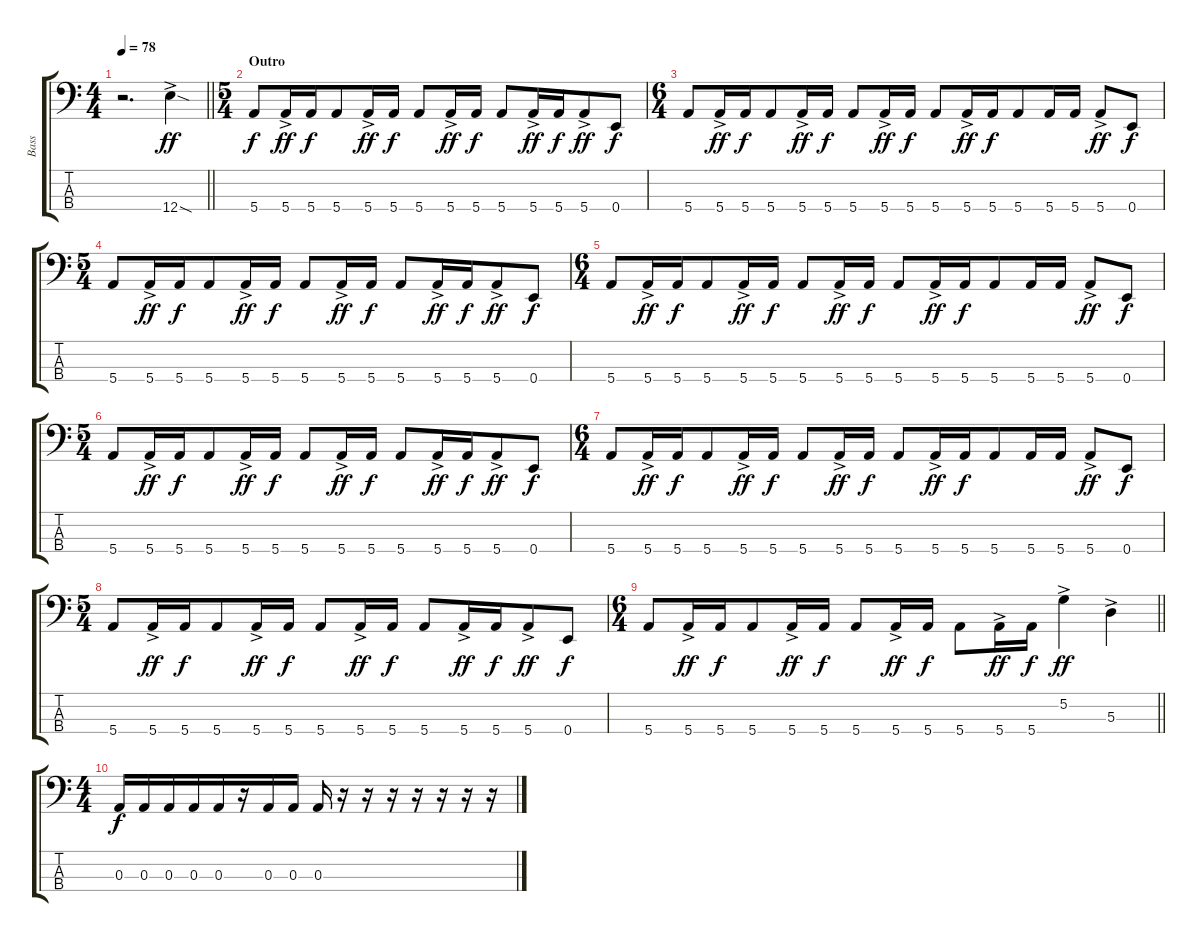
\track ("Bass" "Bass") {instrument electricbasspick}
\staff {score tabs}
\tuning (G2 D2 A1 E1) {hide}
\ts (4 4)
\tempo 78
\clef f4
\barLineRight lightlight
\ks c
r.2{d dy f} 12.4{sod ac}.4{dy ff} |
\ts (5 4)
\section ("" "Outro")
5.4.8{dy f} 5.4{ac}.16{dy ff beam merge} 5.4.16{dy f beam merge} 5.4.8 5.4{ac}.16{dy ff beam merge} 5.4.16{dy f} 5.4.8 5.4{ac}.16{dy ff} 5.4.16{dy f} 5.4.8{beam merge} 5.4{ac}.16{dy ff beam merge} 5.4.16{dy f beam merge} 5.4{ac}.8{dy ff beam merge} 0.4.8{dy f} |
\ts (6 4)
5.4.8 5.4{ac}.16{dy ff beam merge} 5.4.16{dy f beam merge} 5.4.8 5.4{ac}.16{dy ff beam merge} 5.4.16{dy f} 5.4.8 5.4{ac}.16{dy ff} 5.4.16{dy f} 5.4.8{beam merge} 5.4{ac}.16{dy ff beam merge} 5.4.16{dy f beam merge} 5.4.8 5.4.16{beam merge} 5.4.16 5.4{ac}.8{dy ff beam merge} 0.4.8{dy f} |
\ts (5 4)
5.4.8 5.4{ac}.16{dy ff beam merge} 5.4.16{dy f beam merge} 5.4.8 5.4{ac}.16{dy ff beam merge} 5.4.16{dy f} 5.4.8 5.4{ac}.16{dy ff} 5.4.16{dy f} 5.4.8{beam merge} 5.4{ac}.16{dy ff beam merge} 5.4.16{dy f beam merge} 5.4{ac}.8{dy ff beam merge} 0.4.8{dy f} |
\ts (6 4)
5.4.8 5.4{ac}.16{dy ff beam merge} 5.4.16{dy f beam merge} 5.4.8 5.4{ac}.16{dy ff beam merge} 5.4.16{dy f} 5.4.8 5.4{ac}.16{dy ff} 5.4.16{dy f} 5.4.8{beam merge} 5.4{ac}.16{dy ff beam merge} 5.4.16{dy f beam merge} 5.4.8 5.4.16{beam merge} 5.4.16 5.4{ac}.8{dy ff beam merge} 0.4.8{dy f} |
\ts (5 4)
5.4.8 5.4{ac}.16{dy ff beam merge} 5.4.16{dy f beam merge} 5.4.8 5.4{ac}.16{dy ff beam merge} 5.4.16{dy f} 5.4.8 5.4{ac}.16{dy ff} 5.4.16{dy f} 5.4.8{beam merge} 5.4{ac}.16{dy ff beam merge} 5.4.16{dy f beam merge} 5.4{ac}.8{dy ff beam merge} 0.4.8{dy f} |
\ts (6 4)
5.4.8 5.4{ac}.16{dy ff beam merge} 5.4.16{dy f beam merge} 5.4.8 5.4{ac}.16{dy ff beam merge} 5.4.16{dy f} 5.4.8 5.4{ac}.16{dy ff} 5.4.16{dy f} 5.4.8{beam merge} 5.4{ac}.16{dy ff beam merge} 5.4.16{dy f beam merge} 5.4.8 5.4.16{beam merge} 5.4.16 5.4{ac}.8{dy ff beam merge} 0.4.8{dy f} |
\ts (5 4)
5.4.8 5.4{ac}.16{dy ff beam merge} 5.4.16{dy f beam merge} 5.4.8 5.4{ac}.16{dy ff beam merge} 5.4.16{dy f} 5.4.8 5.4{ac}.16{dy ff} 5.4.16{dy f} 5.4.8{beam merge} 5.4{ac}.16{dy ff beam merge} 5.4.16{dy f beam merge} 5.4{ac}.8{dy ff beam merge} 0.4.8{dy f} |
\ts (6 4)
\barLineRight lightlight
5.4.8 5.4{ac}.16{dy ff beam merge} 5.4.16{dy f beam merge} 5.4.8 5.4{ac}.16{dy ff beam merge} 5.4.16{dy f} 5.4.8 5.4{ac}.16{dy ff} 5.4.16{dy f} 5.4.8{beam merge} 5.4{ac}.16{dy ff beam merge} 5.4.16{dy f beam merge} 5.2{ac}.4{dy ff beam merge} 5.3{ac}.4 |
\ts (4 4)
0.3.16{dy f} 0.3.16 0.3.16 0.3.16{beam merge} 0.3.16 r.16 0.3.16 0.3.16 0.3.16{beam merge} r.16 r.16{beam merge} r.16 r.16 r.16 r.16 r.16
